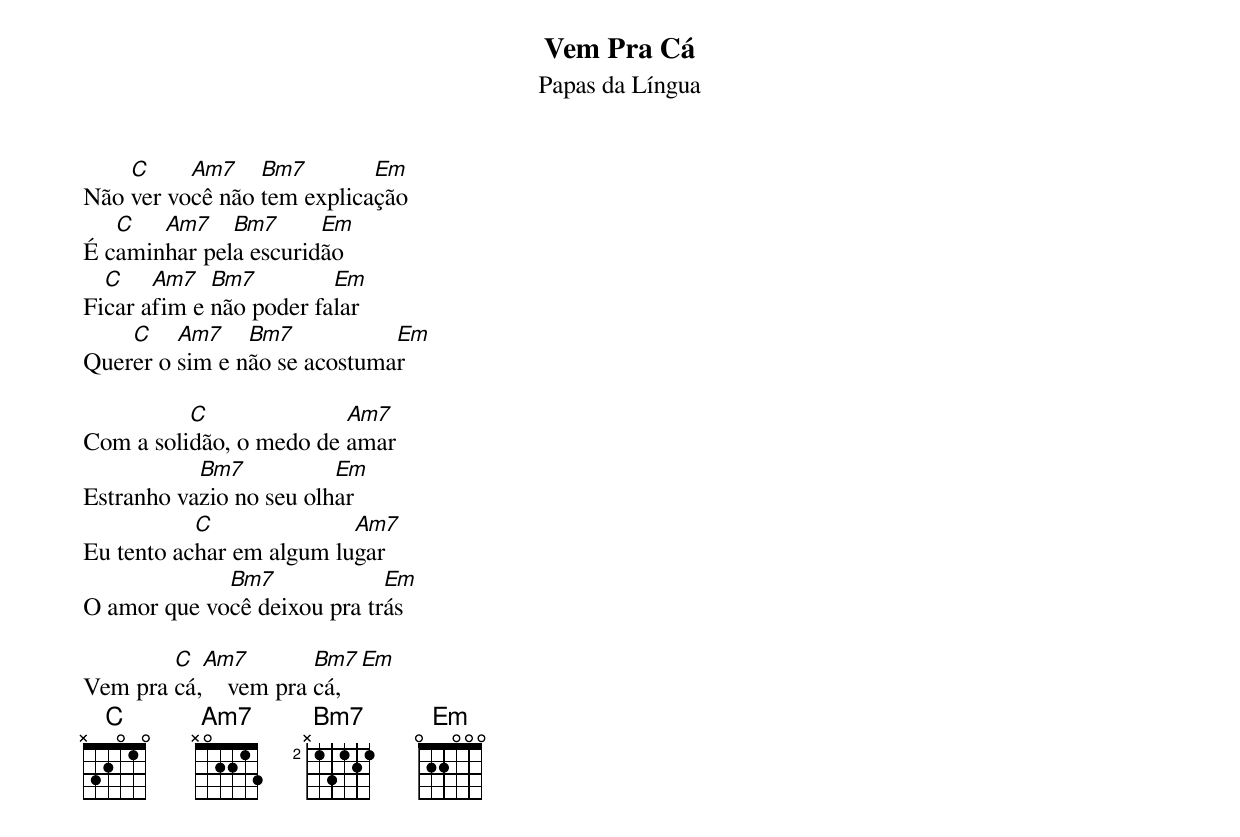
Vem Pra Cá
Papas da Língua

    C     Am7    Bm7        Em
Não ver você não tem explicação
   C   Am7    Bm7      Em
É caminhar pela escuridão
  C    Am7   Bm7         Em
Ficar afim e não poder falar
    C    Am7    Bm7           Em
Querer o sim e não se acostumar

          C              Am7
Com a solidão, o medo de amar
           Bm7           Em
Estranho vazio no seu olhar
           C              Am7
Eu tento achar em algum lugar
             Bm7             Em
O amor que você deixou pra trás

        C  Am7         Bm7  Em
Vem pra cá,    vem pra cá,
